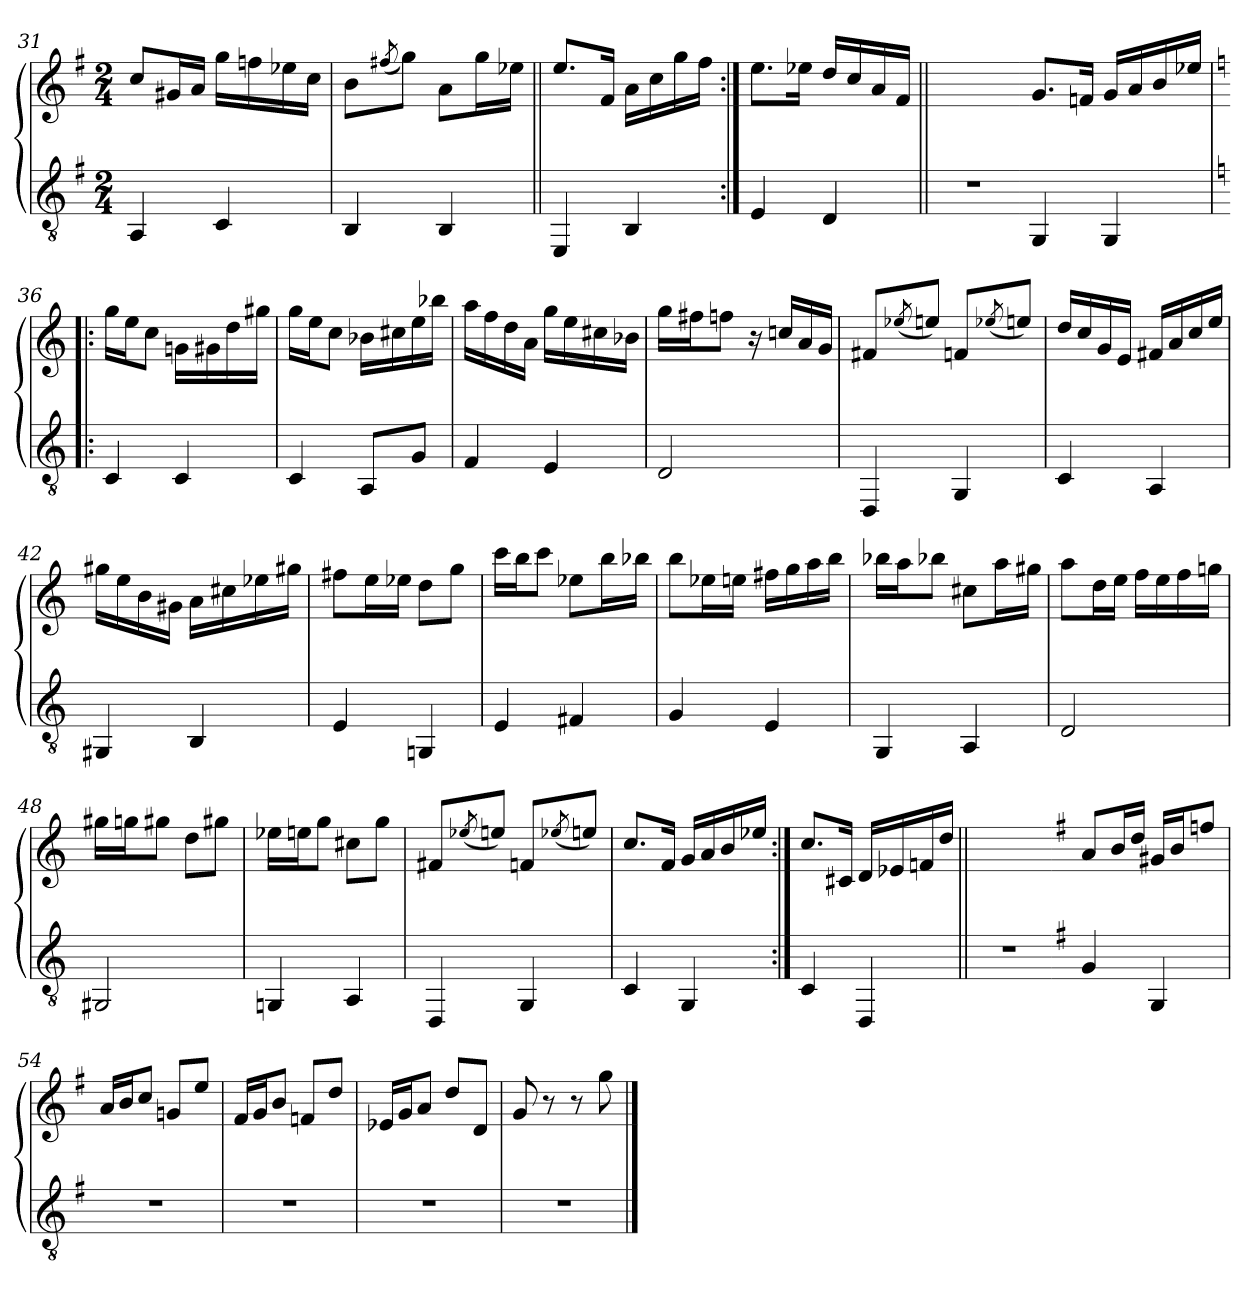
**kern	**kern
*part2	*part1
*staff2	*staff1
*clefGv2	*clefG2
*k[f#]	*k[f#]
*G:	*G:
*M2/4	*M2/4
=31	=31
4AA/	8cc/L
.	16g#X/L
.	16a/JJ
4C/	16gg\LL
.	16ffn\
.	16ee-X\
.	16cc\JJ
=32	=32
4BB/	8b\L
.	(<8qff#X/
.	8gg\J)
4BB/	8a\L
.	16gg\L
.	16ee-X\JJ
!!LO:LB:g=z
=33||	=33||
4EE/	8.ee/L
.	16f#/Jk
4BB/	16a\LL
.	16cc\
.	16gg\
.	16ff#\JJ
=34:|!	=34:|!
4E/	8.ee\L
.	16ee-X\Jk
4D/	16dd/LL
.	16cc/
.	16a/
.	16f#/JJ
=34X341||	=34X341||
2r	2ryy
!!LO:PB:g=z
=35-	=35-
4GG/	8.g/L
.	16fn/Jk
4GG/	16g/LL
.	16a/
.	16b/
.	16ee-X/JJ
=36!|:	=36!|:
*k[]	*k[]
*C:	*C:
4C/	16gg\LL
.	16ee\J
.	8cc\J
4C/	16gn\LL
.	16g#X\
.	16dd\
.	16gg#X\JJ
=37	=37
4C/	16gg\LL
.	16ee\J
.	8cc\J
8AA/L	16b-X\LL
.	16cc#X\
8G/J	16ee\
.	16bb-X\JJ
=38	=38
4F/	16aa\LL
.	16ff\
.	16dd\
.	16a\JJ
4E/	16gg\LL
.	16ee\
.	16cc#X\
.	16b-X\JJ
!!LO:LB:g=z
=39	=39
2D/	16gg\LL
.	16ff#X\J
.	8ffn\J
.	16r
.	16ccn/LL
.	16a/
.	16g/JJ
=40	=40
4DD/	8f#X/L
.	(<8qee-X/
.	8een/J)
4GG/	8fn/L
.	(<8qee-X/
.	8een/J)
=41	=41
4C/	16dd/LL
.	16cc/
.	16g/
.	16e/JJ
4AA/	16f#X/LL
.	16a/
.	16cc/
.	16ee/JJ
=42	=42
4GG#X/	16gg#X\LL
.	16ee\
.	16b\
.	16g#X\JJ
4BB/	16a\LL
.	16cc#X\
.	16ee-X\
.	16gg#X\JJ
!!LO:LB:g=z
=43	=43
4E/	8ff#X\L
.	16ee\L
.	16ee-X\JJ
4GGn/	8dd\L
.	8gg\J
=44	=44
4E/	16ccc\LL
.	16bb\J
.	8ccc\J
4F#X/	8ee-X\L
.	16bb\L
.	16bb-X\JJ
=45	=45
4G/	8bb\L
.	16ee-X\L
.	16een\JJ
4E/	16ff#X\LL
.	16gg\
.	16aa\
.	16bb\JJ
=46	=46
4GG/	16bb-X\LL
.	16aa\J
.	8bb-X\J
4AA/	8cc#X\L
.	16aa\L
.	16gg#X\JJ
!!LO:LB:g=z
=47	=47
2D/	8aa\L
.	16dd\L
.	16ee\JJ
.	16ff\LL
.	16ee\
.	16ff\
.	16ggn\JJ
=48	=48
2GG#X/	16gg#X\LL
.	16ggn\J
.	8gg#X\J
.	8dd\L
.	8gg#X\J
=49	=49
4GGn/	16ee-X\LL
.	16een\J
.	8gg\J
4AA/	8cc#X\L
.	8gg\J
=50	=50
4DD/	8f#X/L
.	(<8qee-X/
.	8een/J)
4GG/	8fn/L
.	(<8qee-X/
.	8een/J)
!!LO:LB:g=z
=51	=51
4C/	8.cc/L
.	16f/Jk
4GG/	16g/LL
.	16a/
.	16b/
.	16ee-X/JJ
=52:|!	=52:|!
4C/	8.cc/L
.	16c#X/Jk
4DD/	16d/LL
.	16e-X/
.	16fn/
.	16dd/JJ
=52X522||	=52X522||
2r	2ryy
!!LO:LB:g=z
=53-	=53-
*k[f#]	*k[f#]
*G:	*G:
4G/	8a/L
.	16b/L
.	16dd/JJ
4GG/	16g#X/LL
.	16b/J
.	8ffn/J
=54	=54
2r	16a/LL
.	16b/J
.	8cc/J
.	8gn/L
.	8ee/J
=55	=55
2r	16f#/LL
.	16g/J
.	8b/J
.	8fn/L
.	8dd/J
=56	=56
2r	16e-X/LL
.	16g/J
.	8a/J
.	8dd/L
.	8d/J
=57	=57
2r	8g/
.	8r
.	8r
.	8gg\
==	==
*-	*-
